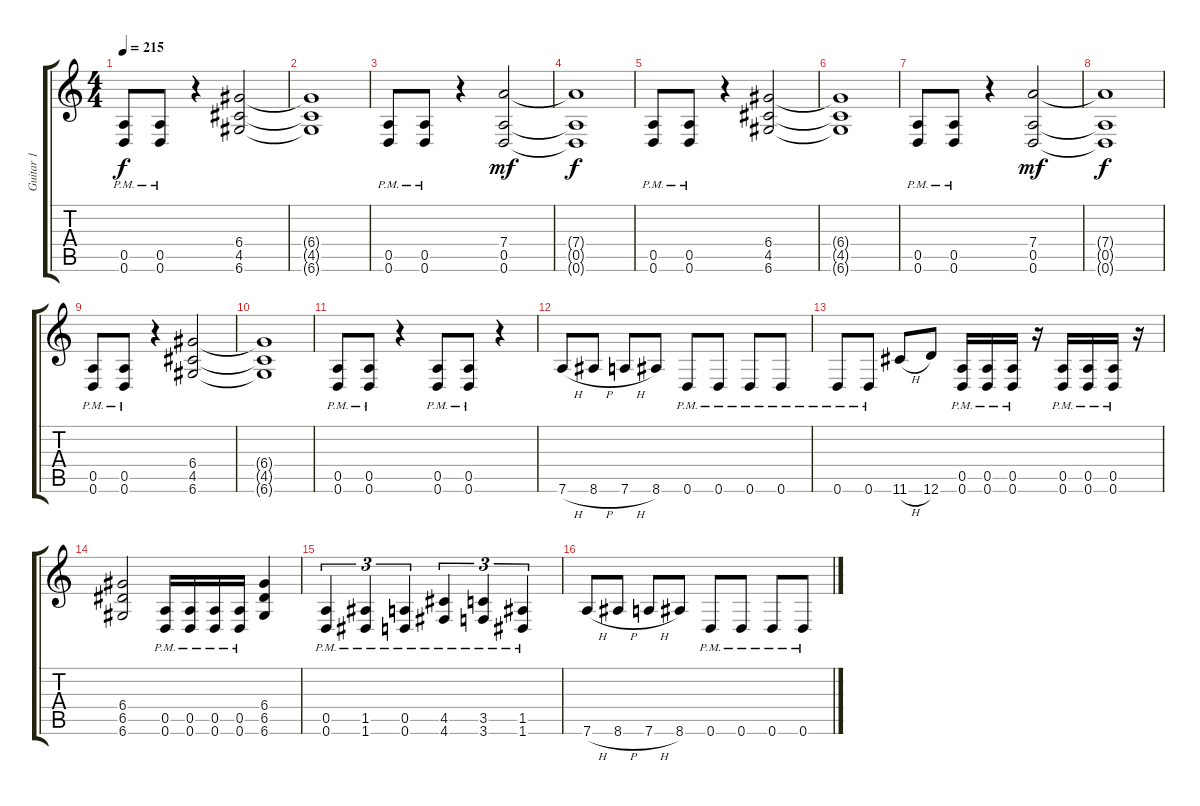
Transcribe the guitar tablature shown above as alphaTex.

\track ("Guitar 1" "Guitar 1") {instrument distortionguitar}
\staff {score tabs}
\tuning (E4 B3 G3 D3 A2 D2) {hide}
\ts (4 4)
\tempo 215
\clef g2
\ks c
(0.5{pm} 0.6{pm}).8{dy f} (0.5{pm} 0.6{pm}).8 r.4 (6.4 4.5 6.6).2 |
(6.4{t} 4.5{t} 6.6{t}).1 |
(0.5{pm} 0.6{pm}).8 (0.5{pm} 0.6{pm}).8 r.4 (7.4 0.5 0.6).2{dy mf} |
(7.4{t} 0.5{t} 0.6{t}).1{dy f} |
(0.5{pm} 0.6{pm}).8 (0.5{pm} 0.6{pm}).8 r.4 (6.4 4.5 6.6).2 |
(6.4{t} 4.5{t} 6.6{t}).1 |
(0.5{pm} 0.6{pm}).8 (0.5{pm} 0.6{pm}).8 r.4 (7.4 0.5 0.6).2{dy mf} |
(7.4{t} 0.5{t} 0.6{t}).1{dy f} |
(0.5{pm} 0.6{pm}).8 (0.5{pm} 0.6{pm}).8 r.4 (6.4 4.5 6.6).2 |
(6.4{t} 4.5{t} 6.6{t}).1 |
(0.5{pm} 0.6{pm}).8 (0.5{pm} 0.6{pm}).8 r.4 (0.5{pm} 0.6{pm}).8 (0.5{pm} 0.6{pm}).8 r.4 |
7.6{h}.8 8.6{h}.8 7.6{h}.8 8.6.8 0.6{pm}.8 0.6{pm}.8 0.6{pm}.8 0.6{pm}.8 |
0.6{pm}.8 0.6{pm}.8 11.6{h}.8 12.6.8 (0.5{pm} 0.6{pm}).16 (0.5{pm} 0.6{pm}).16 (0.5{pm} 0.6{pm}).16 r.16 (0.5{pm} 0.6{pm}).16 (0.5{pm} 0.6{pm}).16 (0.5{pm} 0.6{pm}).16 r.16 |
(6.4 6.5 6.6).2 (0.5{pm} 0.6{pm}).16 (0.5{pm} 0.6{pm}).16 (0.5{pm} 0.6{pm}).16 (0.5{pm} 0.6{pm}).16 (6.4 6.5 6.6).4 |
(0.5{pm} 0.6{pm}).4{tu (3 2)} (1.5{pm} 1.6{pm}).4{tu (3 2)} (0.5{pm} 0.6{pm}).4{tu (3 2)} (4.5{pm} 4.6{pm}).4{tu (3 2)} (3.5{pm} 3.6{pm}).4{tu (3 2)} (1.5{pm} 1.6{pm}).4{tu (3 2)} |
7.6{h}.8 8.6{h}.8 7.6{h}.8 8.6.8 0.6{pm}.8 0.6{pm}.8 0.6{pm}.8 0.6{pm}.8
